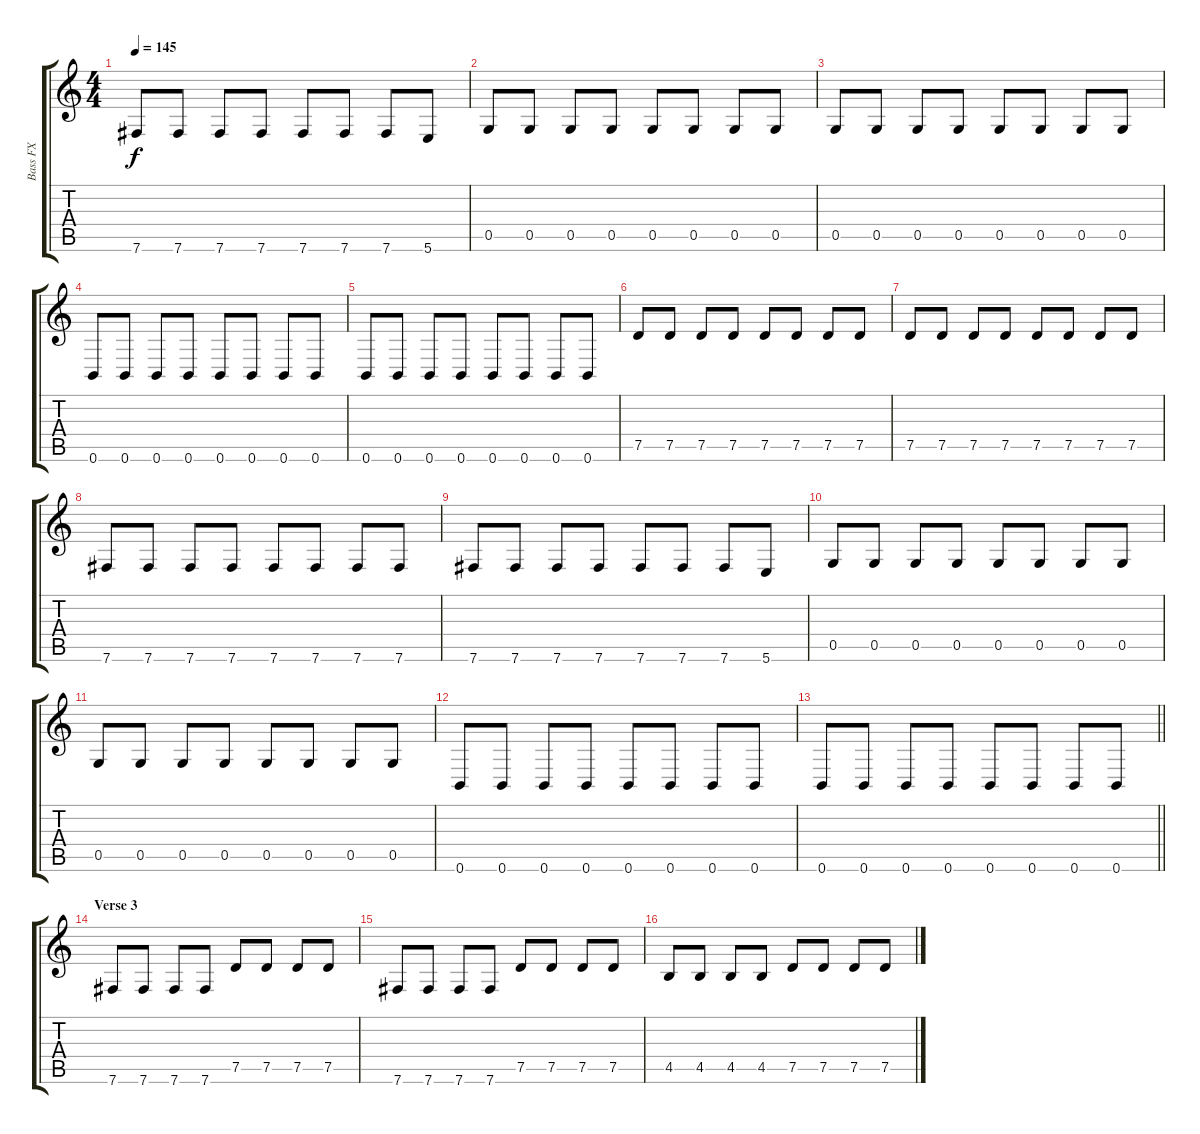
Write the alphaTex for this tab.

\track ("Bass FX" "Bass FX") {instrument distortionguitar}
\staff {score tabs}
\tuning (Eb4 C4 G3 C3 G2 B1) {hide}
\ts (4 4)
\tempo 145
\clef g2
\ks c
7.6.8{dy f} 7.6.8 7.6.8 7.6.8 7.6.8 7.6.8 7.6.8 5.6.8 |
0.5.8 0.5.8 0.5.8 0.5.8 0.5.8 0.5.8 0.5.8 0.5.8 |
0.5.8 0.5.8 0.5.8 0.5.8 0.5.8 0.5.8 0.5.8 0.5.8 |
0.6.8 0.6.8 0.6.8 0.6.8 0.6.8 0.6.8 0.6.8 0.6.8 |
0.6.8 0.6.8 0.6.8 0.6.8 0.6.8 0.6.8 0.6.8 0.6.8 |
7.5.8{volume 3} 7.5.8 7.5.8 7.5.8 7.5.8 7.5.8 7.5.8 7.5.8 |
7.5.8 7.5.8 7.5.8 7.5.8 7.5.8 7.5.8 7.5.8 7.5.8 |
7.6.8 7.6.8 7.6.8 7.6.8 7.6.8 7.6.8 7.6.8 7.6.8 |
7.6.8 7.6.8 7.6.8 7.6.8 7.6.8 7.6.8 7.6.8 5.6.8 |
0.5.8 0.5.8 0.5.8 0.5.8 0.5.8 0.5.8 0.5.8 0.5.8 |
0.5.8 0.5.8 0.5.8 0.5.8 0.5.8 0.5.8 0.5.8 0.5.8 |
0.6.8 0.6.8 0.6.8 0.6.8 0.6.8 0.6.8 0.6.8 0.6.8 |
\barLineRight lightlight
0.6.8 0.6.8 0.6.8 0.6.8 0.6.8 0.6.8 0.6.8 0.6.8 |
\section ("" "Verse 3")
7.6.8{volume 8} 7.6.8 7.6.8 7.6.8 7.5.8 7.5.8 7.5.8 7.5.8 |
7.6.8 7.6.8 7.6.8 7.6.8 7.5.8 7.5.8 7.5.8 7.5.8 |
4.5.8 4.5.8 4.5.8 4.5.8 7.5.8 7.5.8 7.5.8 7.5.8
